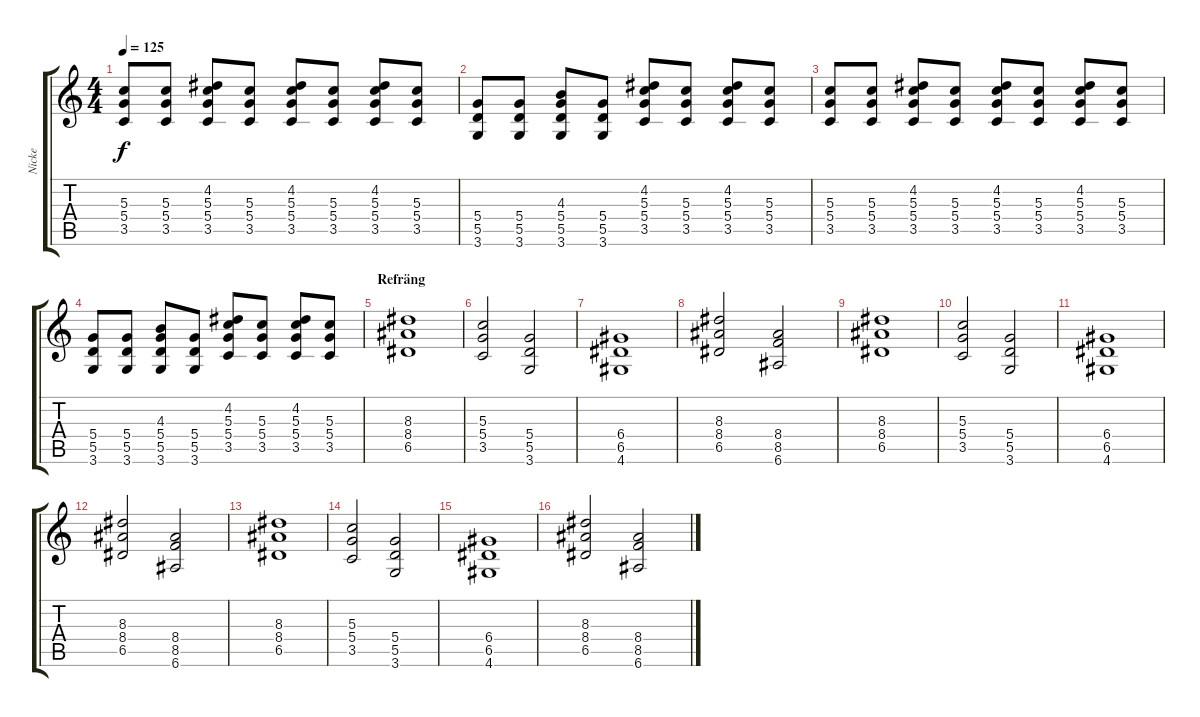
\track ("Nicke" "Nicke") {instrument overdrivenguitar}
\staff {score tabs}
\tuning (E4 B3 G3 D3 A2 E2) {hide}
\ts (4 4)
\tempo 125
\clef g2
\ks c
(5.3 5.4 3.5).8{dy f} (5.3 5.4 3.5).8 (4.2 5.3 5.4 3.5).8 (5.3 5.4 3.5).8 (4.2 5.3 5.4 3.5).8 (5.3 5.4 3.5).8 (4.2 5.3 5.4 3.5).8 (5.3 5.4 3.5).8 |
(5.4 5.5 3.6).8 (5.4 5.5 3.6).8 (4.3 5.4 5.5 3.6).8 (5.4 5.5 3.6).8 (4.2 5.3 5.4 3.5).8 (5.3 5.4 3.5).8 (4.2 5.3 5.4 3.5).8 (5.3 5.4 3.5).8 |
(5.3 5.4 3.5).8 (5.3 5.4 3.5).8 (4.2 5.3 5.4 3.5).8 (5.3 5.4 3.5).8 (4.2 5.3 5.4 3.5).8 (5.3 5.4 3.5).8 (4.2 5.3 5.4 3.5).8 (5.3 5.4 3.5).8 |
(5.4 5.5 3.6).8 (5.4 5.5 3.6).8 (4.3 5.4 5.5 3.6).8 (5.4 5.5 3.6).8 (4.2 5.3 5.4 3.5).8 (5.3 5.4 3.5).8 (4.2 5.3 5.4 3.5).8 (5.3 5.4 3.5).8 |
\section ("" "Refräng")
(8.3 8.4 6.5).1 |
(5.3 5.4 3.5).2 (5.4 5.5 3.6).2 |
(6.4 6.5 4.6).1 |
(8.3 8.4 6.5).2 (8.4 8.5 6.6).2 |
(8.3 8.4 6.5).1 |
(5.3 5.4 3.5).2 (5.4 5.5 3.6).2 |
(6.4 6.5 4.6).1 |
(8.3 8.4 6.5).2 (8.4 8.5 6.6).2 |
(8.3 8.4 6.5).1 |
(5.3 5.4 3.5).2 (5.4 5.5 3.6).2 |
(6.4 6.5 4.6).1 |
(8.3 8.4 6.5).2 (8.4 8.5 6.6).2
